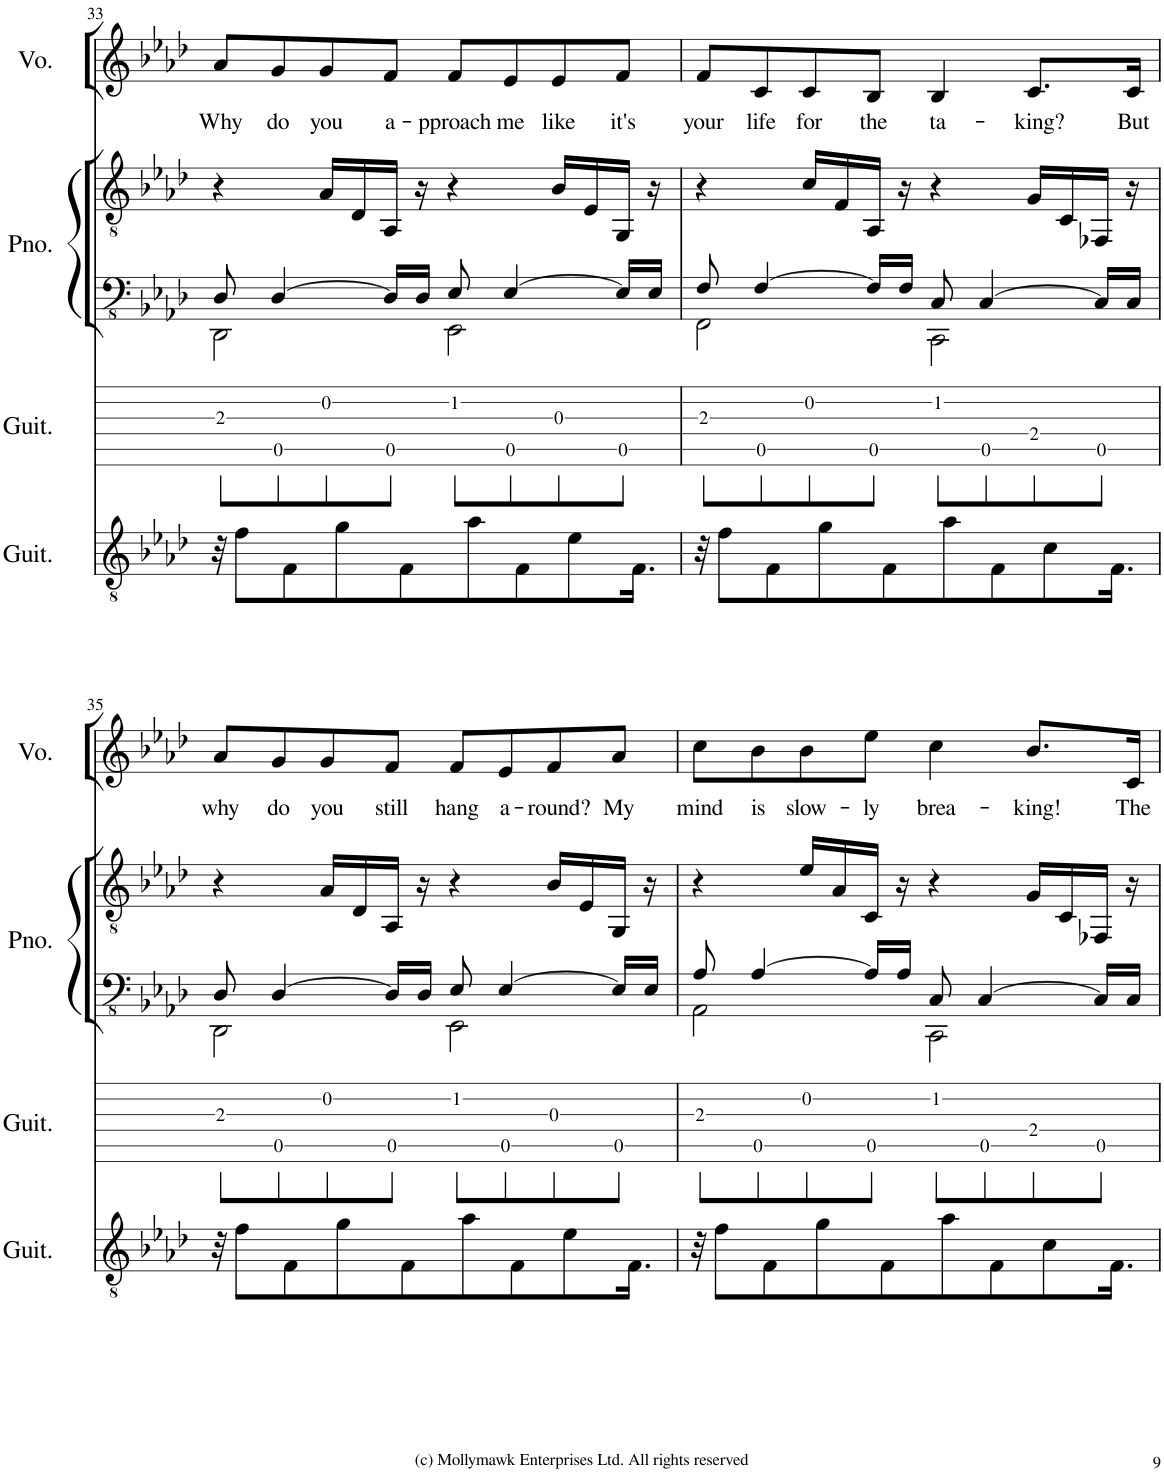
**kern	**kern	**kern	**kern	**kern	**text
*part4	*part3	*part2	*part2	*part1	*part1
*staff5	*staff4	*staff3	*staff2	*staff1	*staff1
*I"Acoustic Guitar	*I"Acoustic Guitar	*I"Piano	*	*I"Voice	*
*I'Guit.	*I'Guit.	*I'Pno.	*	*I'Vo.	*
!!LO:PB:g=z
*clefGv2	*	*clefFv4	*clefGv2	*clefG2	*
*k[b-e-a-d-]	*k[b-e-a-d-]	*k[b-e-a-d-]	*k[b-e-a-d-]	*k[b-e-a-d-]	*
*M4/4	*M4/4	*M4/4	*M4/4	*M4/4	*
=33	=33	=33	=33	=33	=33
*	*	*^	*	*	*
!	!	!	!	!	!	!LO:LY:b
32r	8f\L	8DD-/	2DDD-\	4r	8a-/L	Why
8f\L	.	.	.	.	.	.
!	!	!	!	!	!	!LO:LY:b
.	8F\	[4DD-/	.	.	8g/	do
8F\	.	.	.	.	.	.
!	!	!	!	!	!	!LO:LY:b
.	8g\	.	.	16A-/LL	8g/	you
8g\	.	.	.	.	.	.
.	.	.	.	16D-/	.	.
!	!	!	!	!	!	!LO:LY:b
.	8F\J	16DD-/LL]	.	16AA-/JJ	8f/J	a-
8F\	.	.	.	.	.	.
.	.	16DD-/JJ	.	16r	.	.
!	!	!	!	!	!	!LO:LY:b
.	8a-\L	8EE-/	2EEE-\	4r	8f/L	-pproach
8a-\	.	.	.	.	.	.
!	!	!	!	!	!	!LO:LY:b
.	8F\	[4EE-/	.	.	8e-/	me
8F\	.	.	.	.	.	.
!	!	!	!	!	!	!LO:LY:b
.	8e-\	.	.	16B-/LL	8e-/	like
8e-\	.	.	.	.	.	.
.	.	.	.	16E-/	.	.
!	!	!	!	!	!	!LO:LY:b
.	8F\J	16EE-/LL]	.	16GG/JJ	8f/J	it's
16.F\Jk	.	.	.	.	.	.
.	.	16EE-/JJ	.	16r	.	.
=34	=34	=34	=34	=34	=34	=34
!	!	!	!	!	!	!LO:LY:b
32r	8f\L	8FF/	2FFF\	4r	8f/L	your
8f\L	.	.	.	.	.	.
!	!	!	!	!	!	!LO:LY:b
.	8F\	[4FF/	.	.	8c/	life
8F\	.	.	.	.	.	.
!	!	!	!	!	!	!LO:LY:b
.	8g\	.	.	16c/LL	8c/	for
8g\	.	.	.	.	.	.
.	.	.	.	16F/	.	.
!	!	!	!	!	!	!LO:LY:b
.	8F\J	16FF/LL]	.	16AA-/JJ	8B-/J	the
8F\	.	.	.	.	.	.
.	.	16FF/JJ	.	16r	.	.
!	!	!	!	!	!	!LO:LY:b
.	8a-\L	8CC/	2CCC\	4r	4B-/	ta-
8a-\	.	.	.	.	.	.
.	8F\	[4CC/	.	.	.	.
8F\	.	.	.	.	.	.
!	!	!	!	!	!	!LO:LY:b
.	8c\	.	.	16G/LL	8.c/L	-king?
8c\	.	.	.	.	.	.
.	.	.	.	16C/	.	.
.	8F\J	16CC/LL]	.	16FF-X/JJ	.	.
16.F\Jk	.	.	.	.	.	.
!	!	!	!	!	!	!LO:LY:b
.	.	16CC/JJ	.	16r	16c/Jk	But
!!LO:LB:g=z
=35	=35	=35	=35	=35	=35	=35
!	!	!	!	!	!	!LO:LY:b
32r	8f\L	8DD-/	2DDD-\	4r	8a-/L	why
8f\L	.	.	.	.	.	.
!	!	!	!	!	!	!LO:LY:b
.	8F\	[4DD-/	.	.	8g/	do
8F\	.	.	.	.	.	.
!	!	!	!	!	!	!LO:LY:b
.	8g\	.	.	16A-/LL	8g/	you
8g\	.	.	.	.	.	.
.	.	.	.	16D-/	.	.
!	!	!	!	!	!	!LO:LY:b
.	8F\J	16DD-/LL]	.	16AA-/JJ	8f/J	still
8F\	.	.	.	.	.	.
.	.	16DD-/JJ	.	16r	.	.
!	!	!	!	!	!	!LO:LY:b
.	8a-\L	8EE-/	2EEE-\	4r	8f/L	hang
8a-\	.	.	.	.	.	.
!	!	!	!	!	!	!LO:LY:b
.	8F\	[4EE-/	.	.	8e-/	a-
8F\	.	.	.	.	.	.
!	!	!	!	!	!	!LO:LY:b
.	8e-\	.	.	16B-/LL	8f/	-round?
8e-\	.	.	.	.	.	.
.	.	.	.	16E-/	.	.
!	!	!	!	!	!	!LO:LY:b
.	8F\J	16EE-/LL]	.	16GG/JJ	8a-/J	My
16.F\Jk	.	.	.	.	.	.
.	.	16EE-/JJ	.	16r	.	.
=36	=36	=36	=36	=36	=36	=36
!	!	!	!	!	!	!LO:LY:b
32r	8f\L	8AA-/	2AAA-\	4r	8cc\L	mind
8f\L	.	.	.	.	.	.
!	!	!	!	!	!	!LO:LY:b
.	8F\	[4AA-/	.	.	8b-\	is
8F\	.	.	.	.	.	.
!	!	!	!	!	!	!LO:LY:b
.	8g\	.	.	16e-/LL	8b-\	slow-
8g\	.	.	.	.	.	.
.	.	.	.	16A-/	.	.
!	!	!	!	!	!	!LO:LY:b
.	8F\J	16AA-/LL]	.	16C/JJ	8ee-\J	-ly
8F\	.	.	.	.	.	.
.	.	16AA-/JJ	.	16r	.	.
!	!	!	!	!	!	!LO:LY:b
.	8a-\L	8CC/	2CCC\	4r	4cc\	brea-
8a-\	.	.	.	.	.	.
.	8F\	[4CC/	.	.	.	.
8F\	.	.	.	.	.	.
!	!	!	!	!	!	!LO:LY:b
.	8c\	.	.	16G/LL	8.b-/L	-king!
8c\	.	.	.	.	.	.
.	.	.	.	16C/	.	.
.	8F\J	16CC/LL]	.	16FF-X/JJ	.	.
16.F\Jk	.	.	.	.	.	.
!	!	!	!	!	!	!LO:LY:b
.	.	16CC/JJ	.	16r	16c/Jk	The
*	*	*v	*v	*	*	*
=	=	=	=	=	=
*-	*-	*-	*-	*-	*-
